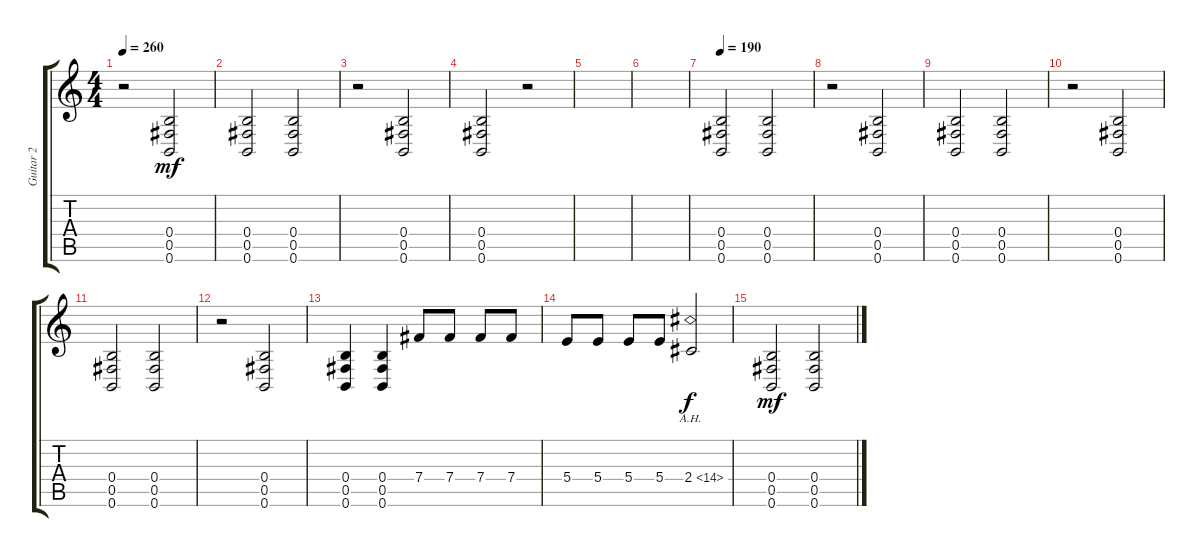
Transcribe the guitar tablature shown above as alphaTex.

\track ("Guitar 2" "Guitar 2") {instrument distortionguitar}
\staff {score tabs}
\tuning (Db4 Ab3 E3 B2 Gb2 B1) {hide}
\ts (4 4)
\tempo 260
\clef g2
\ks c
r.2{dy mf} (0.4 0.5 0.6).2 |
(0.4 0.5 0.6).2 (0.4 0.5 0.6).2 |
r.2 (0.4 0.5 0.6).2 |
(0.4 0.5 0.6).2 r.2 |
|
|
\tempo 190
(0.4 0.5 0.6).2 (0.4 0.5 0.6).2 |
r.2 (0.4 0.5 0.6).2 |
(0.4 0.5 0.6).2 (0.4 0.5 0.6).2 |
r.2 (0.4 0.5 0.6).2 |
(0.4 0.5 0.6).2 (0.4 0.5 0.6).2 |
r.2 (0.4 0.5 0.6).2 |
(0.4 0.5 0.6).4 (0.4 0.5 0.6).4 7.4.8 7.4.8 7.4.8 7.4.8 |
5.4.8 5.4.8 5.4.8 5.4.8 2.4{ah 12}.2{dy f} |
(0.4 0.5 0.6).2{dy mf} (0.4 0.5 0.6).2
